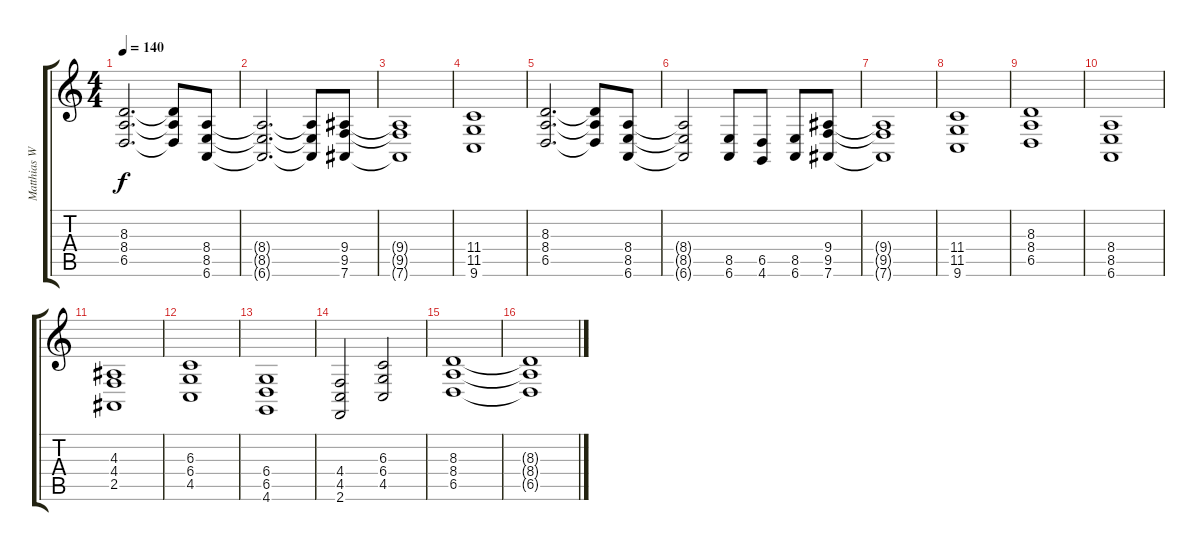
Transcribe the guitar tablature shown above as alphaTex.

\track ("Matthias Wiesner" "Matthias W") {instrument synthstrings2}
\staff {score tabs}
\tuning (Eb4 Bb3 Gb3 Db3 Ab2 Eb2) {hide}
\ts (4 4)
\tempo 140
\clef g2
\ks c
(8.3 8.4 6.5).2{d dy f volume 7} (8.3{t} 8.4{t} 6.5{t}).8 (8.4 8.5 6.6).8 |
(8.4{t} 8.5{t} 6.6{t}).2{d} (8.4{t} 8.5{t} 6.6{t}).8 (9.4 9.5 7.6).8 |
(9.4{t} 9.5{t} 7.6{t}).1 |
(11.4 11.5 9.6).1 |
(8.3 8.4 6.5).2{d} (8.3{t} 8.4{t} 6.5{t}).8 (8.4 8.5 6.6).8 |
(8.4{t} 8.5{t} 6.6{t}).2 (8.5 6.6).8 (6.5 4.6).8 (8.5 6.6).8 (9.4 9.5 7.6).8 |
(9.4{t} 9.5{t} 7.6{t}).1 |
(11.4 11.5 9.6).1 |
(8.3 8.4 6.5).1 |
(8.4 8.5 6.6).1 |
(4.3 4.4 2.5).1 |
(6.3 6.4 4.5).1 |
(6.4 6.5 4.6).1 |
(4.4 4.5 2.6).2 (6.3 6.4 4.5).2 |
(8.3 8.4 6.5).1 |
(8.3{t} 8.4{t} 6.5{t}).1
